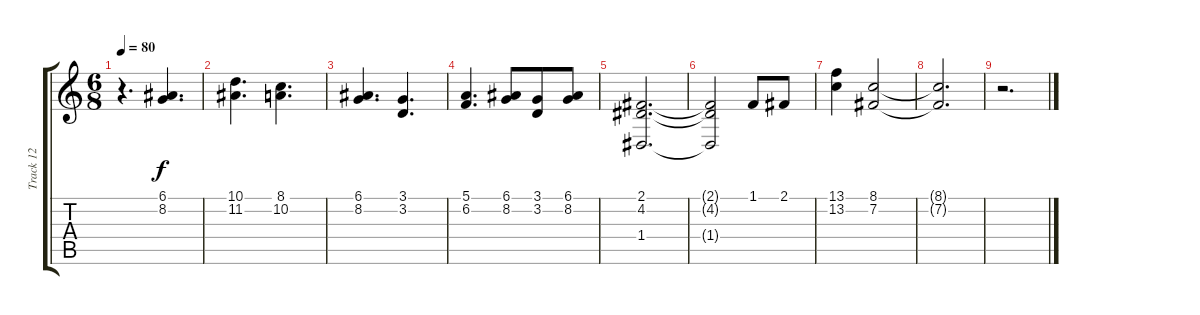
\track ("Track 12" "Track 12") {instrument frenchhorn}
\staff {score tabs}
\tuning (E4 B3 G3 D3 A2 E2) {hide}
\ts (6 8)
\tempo 80
\clef g2
\ks c
r.4{d dy f} (6.1 8.2).4{d} |
(10.1 11.2).4{d} (8.1 10.2).4{d} |
(6.1 8.2).4{d} (3.1 3.2).4{d} |
(5.1 6.2).4{d} (6.1 8.2).8 (3.1 3.2).8 (6.1 8.2).8 |
(2.1 4.2 1.4).2{d} |
(2.1{t} 4.2{t} 1.4{t}).2 1.1.8 2.1.8 |
(13.1 13.2).4 (8.1 7.2).2 |
(8.1{t} 7.2{t}).2{d volume 6} |
r.2{d}
